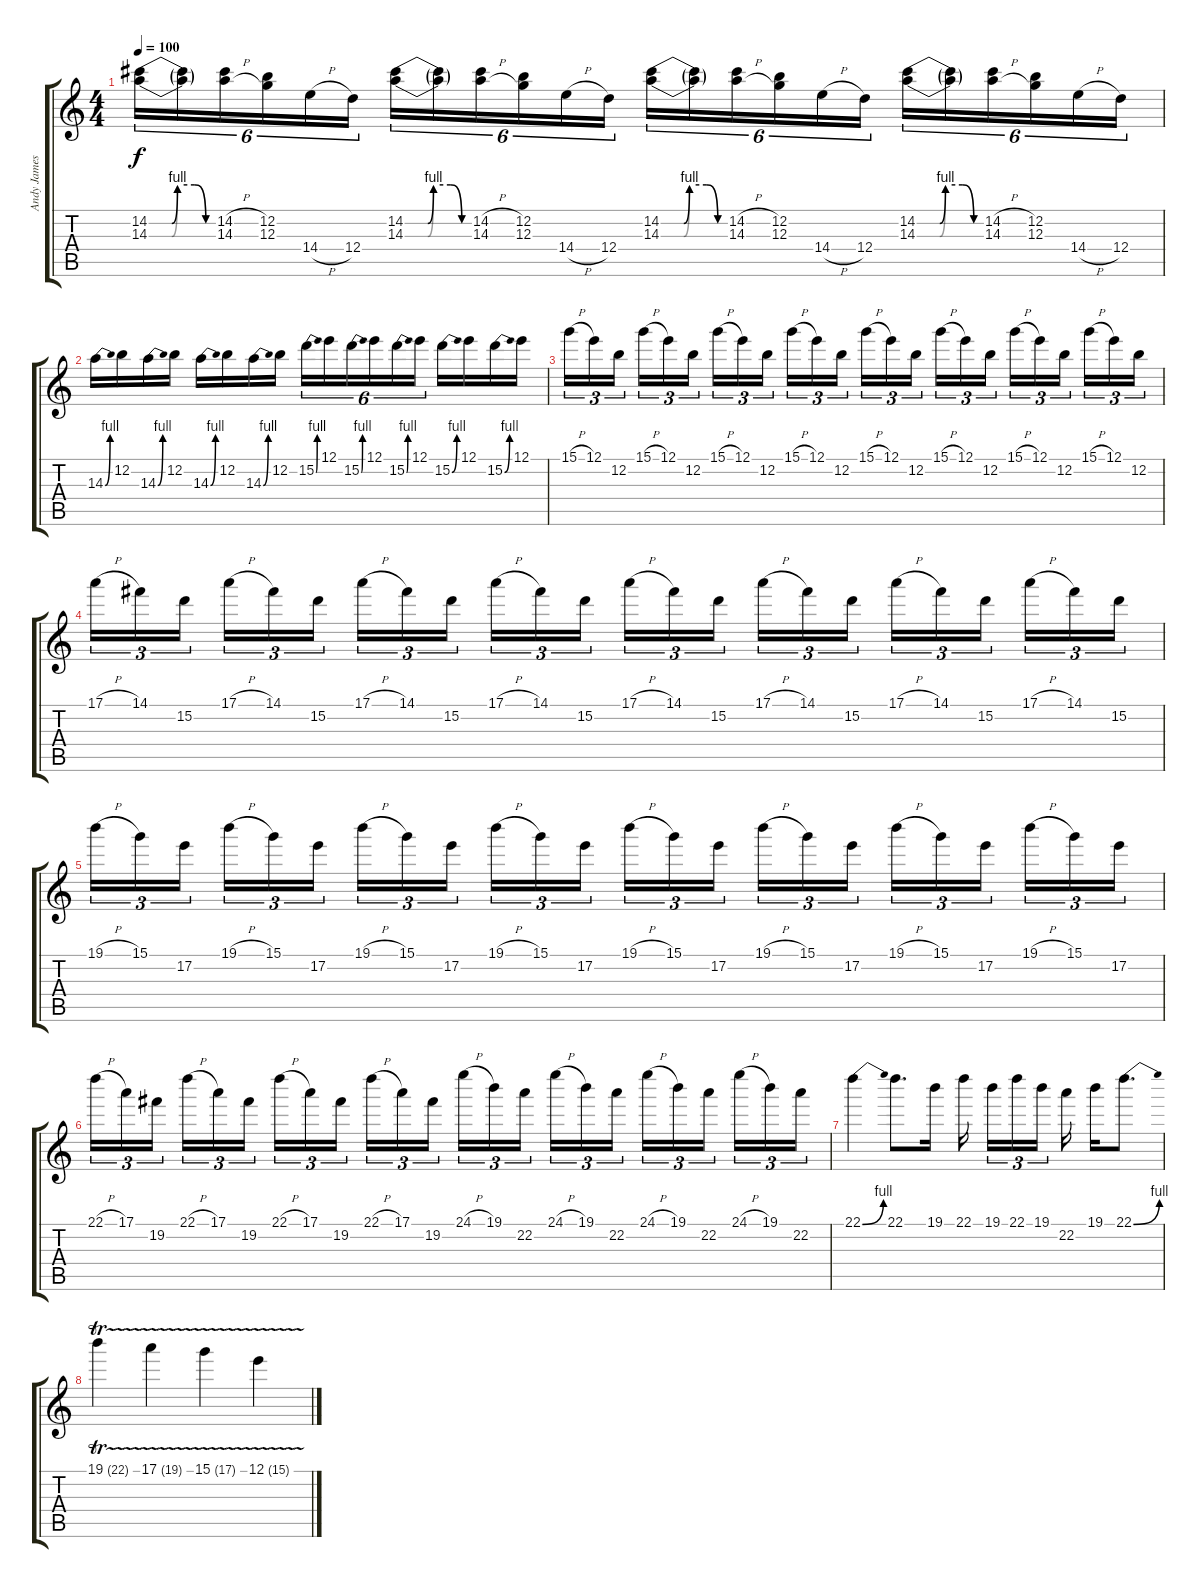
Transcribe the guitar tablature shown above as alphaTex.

\track ("Andy James" "Andy James") {instrument distortionguitar}
\staff {score tabs}
\tuning (E4 B3 G3 D3 A2 E2) {hide}
\ts (4 4)
\tempo 100
\clef g2
\ks c
(14.2{be (custom 0 0 20 0 25 4 40 4 50 0 60 0)} 14.3{be (custom 0 0 20 0 25 4 40 4 50 0 60 0)}).16{tu (6 4) dy f} (14.2{t} 14.3{t}).16{tu (6 4)} (14.2{h} 14.3{h}).16{tu (6 4)} (12.2 12.3).16{tu (6 4)} 14.4{h}.16{tu (6 4)} 12.4.16{tu (6 4)} (14.2{be (custom 0 0 20 0 25 4 40 4 50 0 60 0)} 14.3{be (custom 0 0 20 0 25 4 40 4 50 0 60 0)}).16{tu (6 4)} (14.2{t} 14.3{t}).16{tu (6 4)} (14.2{h} 14.3{h}).16{tu (6 4)} (12.2 12.3).16{tu (6 4)} 14.4{h}.16{tu (6 4)} 12.4.16{tu (6 4)} (14.2{be (custom 0 0 20 0 25 4 40 4 50 0 60 0)} 14.3{be (custom 0 0 20 0 25 4 40 4 50 0 60 0)}).16{tu (6 4)} (14.2{t} 14.3{t}).16{tu (6 4)} (14.2{h} 14.3{h}).16{tu (6 4)} (12.2 12.3).16{tu (6 4)} 14.4{h}.16{tu (6 4)} 12.4.16{tu (6 4)} (14.2{be (custom 0 0 20 0 25 4 40 4 50 0 60 0)} 14.3{be (custom 0 0 20 0 25 4 40 4 50 0 60 0)}).16{tu (6 4)} (14.2{t} 14.3{t}).16{tu (6 4)} (14.2{h} 14.3{h}).16{tu (6 4)} (12.2 12.3).16{tu (6 4)} 14.4{h}.16{tu (6 4)} 12.4.16{tu (6 4)} |
14.3{be (bend 0 0 60 4)}.16 12.2.16 14.3{be (bend 0 0 60 4)}.16 12.2.16 14.3{be (bend 0 0 60 4)}.16 12.2.16 14.3{be (bend 0 0 60 4)}.16 12.2.16 15.2{be (bend 0 0 60 4)}.16{tu (6 4)} 12.1.16{tu (6 4)} 15.2{be (bend 0 0 60 4)}.16{tu (6 4)} 12.1.16{tu (6 4)} 15.2{be (bend 0 0 60 4)}.16{tu (6 4)} 12.1.16{tu (6 4)} 15.2{be (bend 0 0 60 4)}.16 12.1.16 15.2{be (bend 0 0 60 4)}.16 12.1.16 |
15.1{h}.16{tu (3 2)} 12.1.16{tu (3 2)} 12.2.16{tu (3 2)} 15.1{h}.16{tu (3 2)} 12.1.16{tu (3 2)} 12.2.16{tu (3 2)} 15.1{h}.16{tu (3 2)} 12.1.16{tu (3 2)} 12.2.16{tu (3 2)} 15.1{h}.16{tu (3 2)} 12.1.16{tu (3 2)} 12.2.16{tu (3 2)} 15.1{h}.16{tu (3 2)} 12.1.16{tu (3 2)} 12.2.16{tu (3 2)} 15.1{h}.16{tu (3 2)} 12.1.16{tu (3 2)} 12.2.16{tu (3 2)} 15.1{h}.16{tu (3 2)} 12.1.16{tu (3 2)} 12.2.16{tu (3 2)} 15.1{h}.16{tu (3 2)} 12.1.16{tu (3 2)} 12.2.16{tu (3 2)} |
17.1{h}.16{tu (3 2)} 14.1.16{tu (3 2)} 15.2.16{tu (3 2)} 17.1{h}.16{tu (3 2)} 14.1.16{tu (3 2)} 15.2.16{tu (3 2)} 17.1{h}.16{tu (3 2)} 14.1.16{tu (3 2)} 15.2.16{tu (3 2)} 17.1{h}.16{tu (3 2)} 14.1.16{tu (3 2)} 15.2.16{tu (3 2)} 17.1{h}.16{tu (3 2)} 14.1.16{tu (3 2)} 15.2.16{tu (3 2)} 17.1{h}.16{tu (3 2)} 14.1.16{tu (3 2)} 15.2.16{tu (3 2)} 17.1{h}.16{tu (3 2)} 14.1.16{tu (3 2)} 15.2.16{tu (3 2)} 17.1{h}.16{tu (3 2)} 14.1.16{tu (3 2)} 15.2.16{tu (3 2)} |
19.1{h}.16{tu (3 2)} 15.1.16{tu (3 2)} 17.2.16{tu (3 2)} 19.1{h}.16{tu (3 2)} 15.1.16{tu (3 2)} 17.2.16{tu (3 2)} 19.1{h}.16{tu (3 2)} 15.1.16{tu (3 2)} 17.2.16{tu (3 2)} 19.1{h}.16{tu (3 2)} 15.1.16{tu (3 2)} 17.2.16{tu (3 2)} 19.1{h}.16{tu (3 2)} 15.1.16{tu (3 2)} 17.2.16{tu (3 2)} 19.1{h}.16{tu (3 2)} 15.1.16{tu (3 2)} 17.2.16{tu (3 2)} 19.1{h}.16{tu (3 2)} 15.1.16{tu (3 2)} 17.2.16{tu (3 2)} 19.1{h}.16{tu (3 2)} 15.1.16{tu (3 2)} 17.2.16{tu (3 2)} |
22.1{h}.16{tu (3 2)} 17.1.16{tu (3 2)} 19.2.16{tu (3 2)} 22.1{h}.16{tu (3 2)} 17.1.16{tu (3 2)} 19.2.16{tu (3 2)} 22.1{h}.16{tu (3 2)} 17.1.16{tu (3 2)} 19.2.16{tu (3 2)} 22.1{h}.16{tu (3 2)} 17.1.16{tu (3 2)} 19.2.16{tu (3 2)} 24.1{h}.16{tu (3 2)} 19.1.16{tu (3 2)} 22.2.16{tu (3 2)} 24.1{h}.16{tu (3 2)} 19.1.16{tu (3 2)} 22.2.16{tu (3 2)} 24.1{h}.16{tu (3 2)} 19.1.16{tu (3 2)} 22.2.16{tu (3 2)} 24.1{h}.16{tu (3 2)} 19.1.16{tu (3 2)} 22.2.16{tu (3 2)} |
22.1{be (bend 0 0 60 4)}.4 22.1.8{d} 19.1.16 22.1.16 19.1.16{tu (3 2)} 22.1.16{tu (3 2)} 19.1.16{tu (3 2)} 22.2.16 19.1.16 22.1{be (bend 0 0 60 4)}.8{d} |
19.1{tr (22 32)}.4 17.1{tr (19 32)}.4 15.1{tr (17 32)}.4 12.1{tr (15 32)}.4
